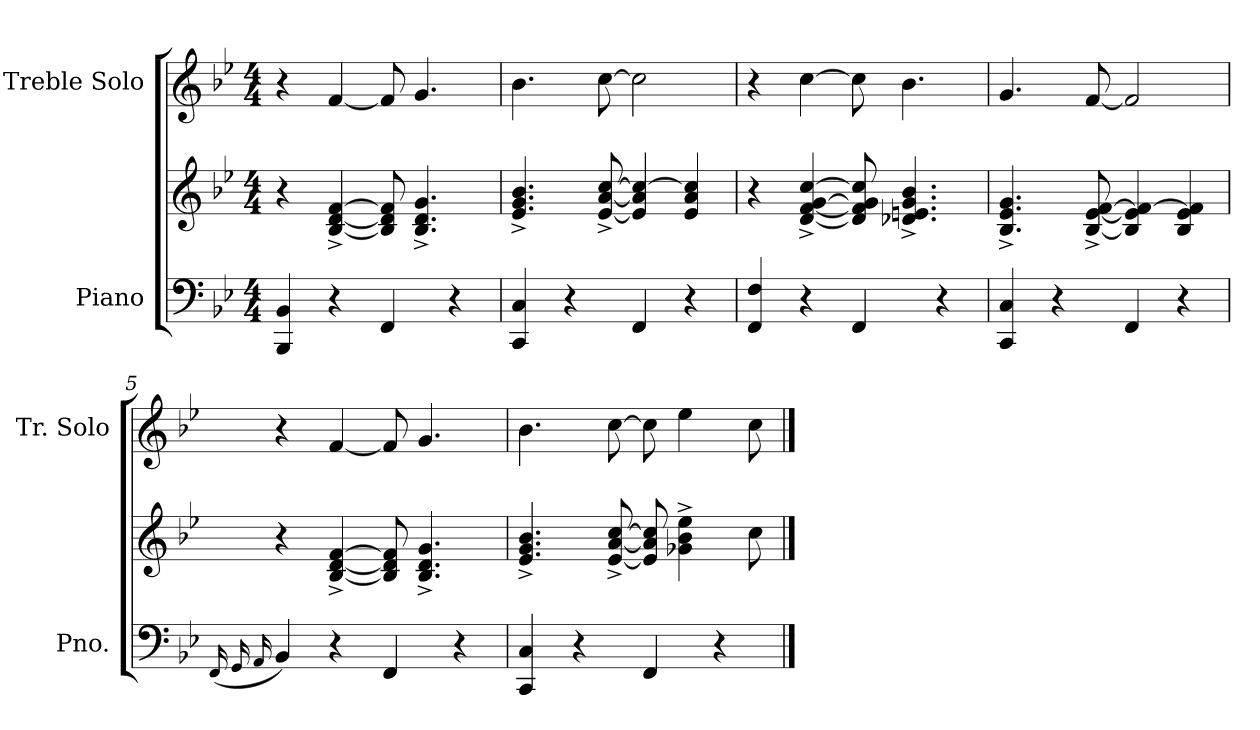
**kern	**kern	**kern
*part2	*part2	*part1
*staff3	*staff2	*staff1
*I"Piano	*	*I"Treble Solo
*I'Pno.	*	*I'Tr. Solo
*clefF4	*clefG2	*clefG2
*k[b-e-]	*k[b-e-]	*k[b-e-]
*M4/4	*M4/4	*M4/4
=1	=1	=1
4BBB- 4BB-	4r	4r
4r	[4B-^ [4d^ [4f^	[4f
4FF	8B-] 8d] 8f]	8f]
.	4.B-^ 4.d^ 4.g^	4.g
4r	.	.
=2	=2	=2
4CC 4C	4.e-^ 4.g^ 4.b-^	4.b-
4r	.	.
.	[8e-^ [8a^ [8cc^	[8cc
4FF	4e-] 4a] 4cc_	2cc]
4r	4e- 4a 4cc]	.
=3	=3	=3
4FF 4F	4r	4r
4r	[4d^ [4f^ [4g^ [4cc^	[4cc
4FF	8d] 8f] 8g] 8cc]	8cc]
.	4.d-X^ 4.en^ 4.g^ 4.b-^	4.b-
4r	.	.
=4	=4	=4
4CC 4C	4.B-^ 4.e-^ 4.g^	4.g
4r	.	.
.	[8B-^ [8e-^ [8f^	[8f
4FF	4B-] 4e-] 4f_	2f]
4r	4B- 4e- 4f]	.
=5	=5	=5
(16qqFF	.	.
16qqGG	.	.
16qqAA	.	.
4BB-)	4r	4r
4r	[4B-^ [4d^ [4f^	[4f
4FF	8B-] 8d] 8f]	8f]
.	4.B-^ 4.d^ 4.g^	4.g
4r	.	.
=6	=6	=6
4CC 4C	4.e-^ 4.g^ 4.b-^	4.b-
4r	.	.
.	[8e-^ [8a^ [8cc^	[8cc
4FF	8e-] 8a] 8cc]	8cc]
.	4g-X^ 4b-^ 4ee-^	4ee-
4r	.	.
.	8cc	8cc
==	==	==
*-	*-	*-
